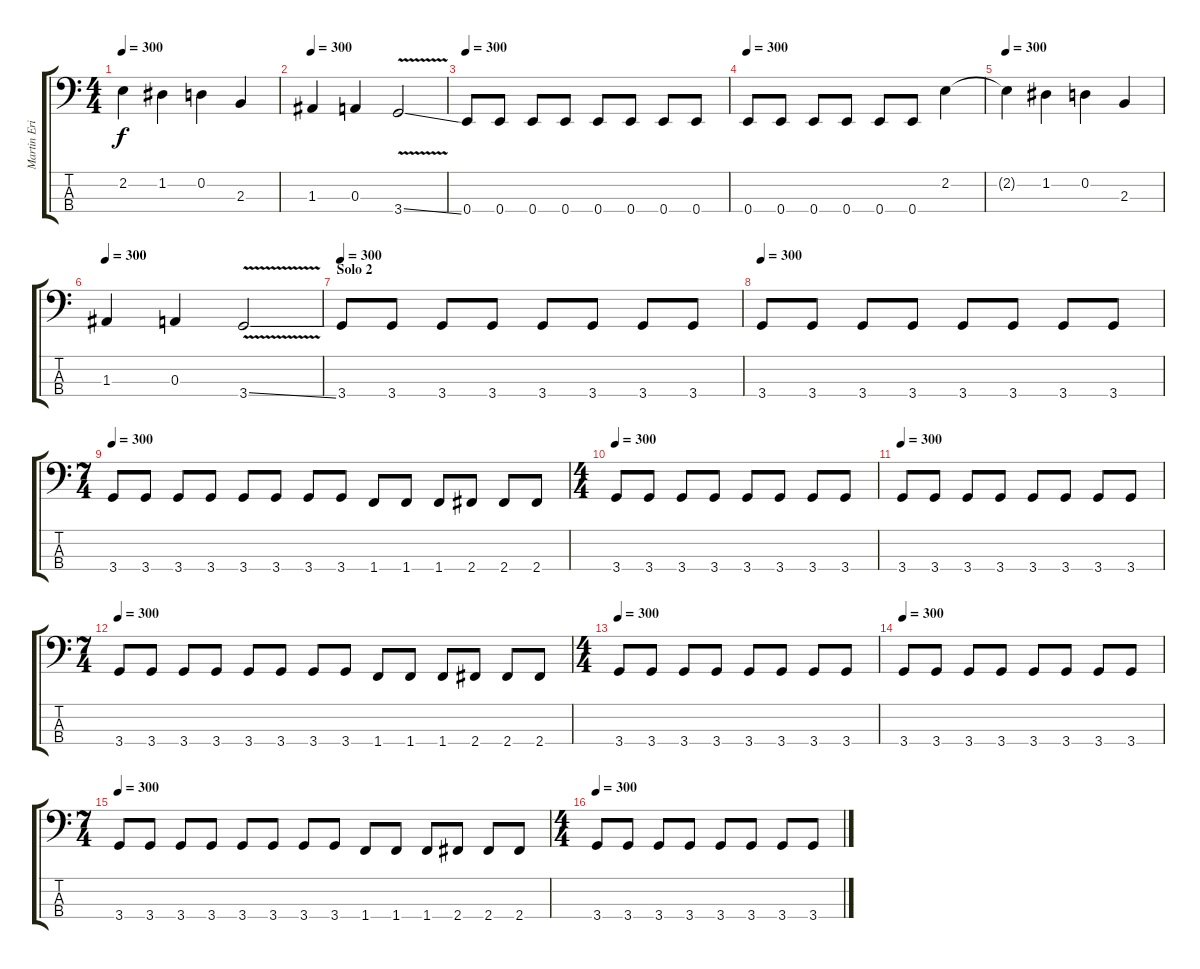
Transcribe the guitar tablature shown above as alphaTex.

\track ("Martin Eric Ain (Bass)" "Martin Eri") {instrument electricbasspick}
\staff {score tabs}
\tuning (G2 D2 A1 E1) {hide}
\ts (4 4)
\tempo 300
\clef f4
\ks c
2.2{t}.4{dy f} 1.2.4 0.2.4 2.3.4 |
\tempo 300
1.3.4 0.3.4 3.4{v ss}.2 |
\tempo 300
0.4.8 0.4.8 0.4.8 0.4.8 0.4.8 0.4.8 0.4.8 0.4.8 |
\tempo 300
0.4.8 0.4.8 0.4.8 0.4.8 0.4.8 0.4.8 2.2.4 |
\tempo 300
2.2{t}.4 1.2.4 0.2.4 2.3.4 |
\tempo 300
1.3.4 0.3.4 3.4{v ss}.2 |
\section ("" "Solo 2")
\tempo 128
\tempo 300
3.4.8 3.4.8 3.4.8 3.4.8 3.4.8 3.4.8 3.4.8 3.4.8 |
\tempo 300
3.4.8 3.4.8 3.4.8 3.4.8 3.4.8 3.4.8 3.4.8 3.4.8 |
\ts (7 4)
\tempo 300
3.4.8 3.4.8 3.4.8 3.4.8 3.4.8 3.4.8 3.4.8 3.4.8 1.4.8 1.4.8 1.4.8 2.4.8 2.4.8 2.4.8 |
\ts (4 4)
\tempo 300
3.4.8 3.4.8 3.4.8 3.4.8 3.4.8 3.4.8 3.4.8 3.4.8 |
\tempo 300
3.4.8 3.4.8 3.4.8 3.4.8 3.4.8 3.4.8 3.4.8 3.4.8 |
\ts (7 4)
\tempo 300
3.4.8 3.4.8 3.4.8 3.4.8 3.4.8 3.4.8 3.4.8 3.4.8 1.4.8 1.4.8 1.4.8 2.4.8 2.4.8 2.4.8 |
\ts (4 4)
\tempo 300
3.4.8 3.4.8 3.4.8 3.4.8 3.4.8 3.4.8 3.4.8 3.4.8 |
\tempo 300
3.4.8 3.4.8 3.4.8 3.4.8 3.4.8 3.4.8 3.4.8 3.4.8 |
\ts (7 4)
\tempo 300
3.4.8 3.4.8 3.4.8 3.4.8 3.4.8 3.4.8 3.4.8 3.4.8 1.4.8 1.4.8 1.4.8 2.4.8 2.4.8 2.4.8 |
\ts (4 4)
\tempo 300
3.4.8 3.4.8 3.4.8 3.4.8 3.4.8 3.4.8 3.4.8 3.4.8
